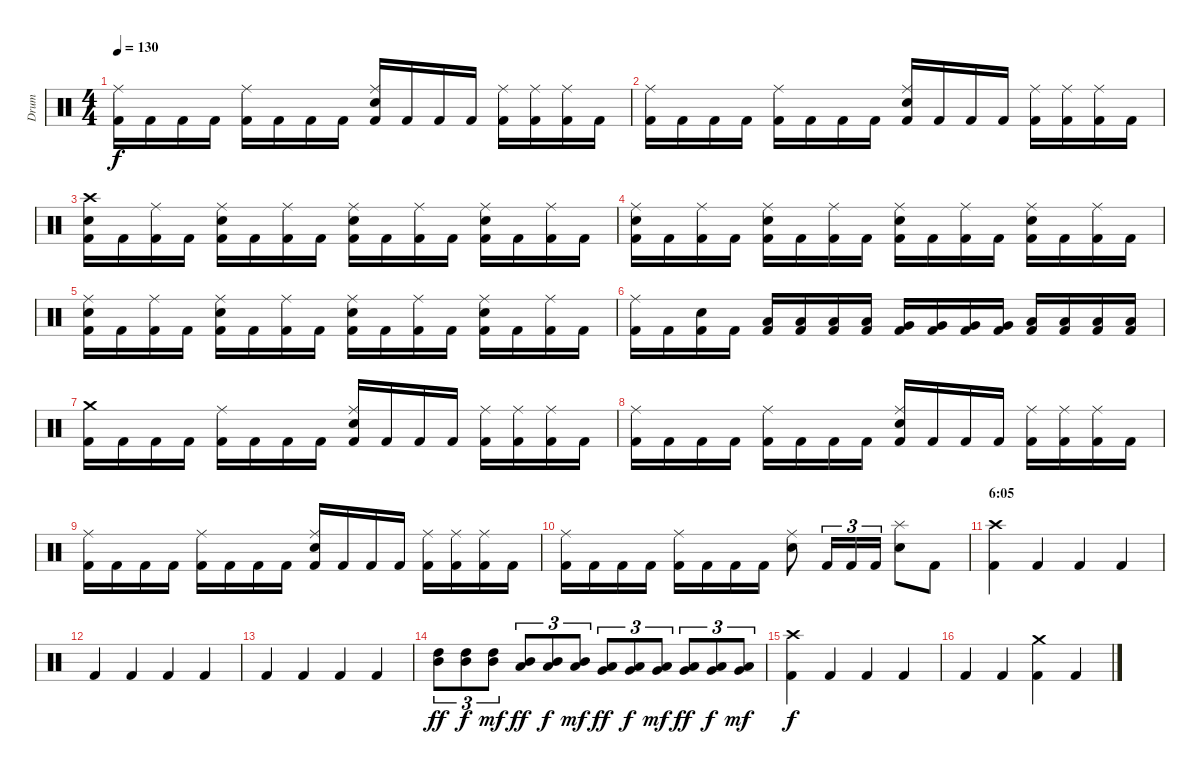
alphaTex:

\track ("Drum" "Drum") {instrument percussion}
\staff {score}
\articulation defaults
\ts (4 4)
\tempo 130
\clef neutral
\ks c
("Kick (hit) 2" "Ride (middle)").16{dy f} "Kick (hit) 2".16 "Kick (hit) 2".16 "Kick (hit) 2".16 ("Kick (hit) 2" "Ride (middle)").16 "Kick (hit) 2".16 "Kick (hit) 2".16 "Kick (hit) 2".16 ("Kick (hit) 2" "Electric Snare (hit)" "Ride (middle)").16 "Kick (hit) 2".16 "Kick (hit) 2".16 "Kick (hit) 2".16 ("Kick (hit) 2" "Ride (middle)").16 ("Kick (hit) 2" "Ride (middle)").16 ("Kick (hit) 2" "Ride (middle)").16 "Kick (hit) 2".16 |
("Kick (hit) 2" "Ride (middle)").16 "Kick (hit) 2".16 "Kick (hit) 2".16 "Kick (hit) 2".16 ("Kick (hit) 2" "Ride (middle)").16 "Kick (hit) 2".16 "Kick (hit) 2".16 "Kick (hit) 2".16 ("Kick (hit) 2" "Electric Snare (hit)" "Ride (middle)").16 "Kick (hit) 2".16 "Kick (hit) 2".16 "Kick (hit) 2".16 ("Kick (hit) 2" "Ride (middle)").16 ("Kick (hit) 2" "Ride (middle)").16 ("Kick (hit) 2" "Ride (middle)").16 "Kick (hit) 2".16 |
("Kick (hit) 2" "Electric Snare (hit)" "Crash high (hit)").16 "Kick (hit) 2".16 ("Kick (hit) 2" "Ride (middle)").16 "Kick (hit) 2".16 ("Kick (hit) 2" "Electric Snare (hit)" "Ride (middle)").16 "Kick (hit) 2".16 ("Kick (hit) 2" "Ride (middle)").16 "Kick (hit) 2".16 ("Kick (hit) 2" "Electric Snare (hit)" "Ride (middle)").16 "Kick (hit) 2".16 ("Kick (hit) 2" "Ride (middle)").16 "Kick (hit) 2".16 ("Kick (hit) 2" "Electric Snare (hit)" "Ride (middle)").16 "Kick (hit) 2".16 ("Kick (hit) 2" "Ride (middle)").16 "Kick (hit) 2".16 |
("Kick (hit) 2" "Electric Snare (hit)" "Ride (middle)").16 "Kick (hit) 2".16 ("Kick (hit) 2" "Ride (middle)").16 "Kick (hit) 2".16 ("Kick (hit) 2" "Electric Snare (hit)" "Ride (middle)").16 "Kick (hit) 2".16 ("Kick (hit) 2" "Ride (middle)").16 "Kick (hit) 2".16 ("Kick (hit) 2" "Electric Snare (hit)" "Ride (middle)").16 "Kick (hit) 2".16 ("Kick (hit) 2" "Ride (middle)").16 "Kick (hit) 2".16 ("Kick (hit) 2" "Electric Snare (hit)" "Ride (middle)").16 "Kick (hit) 2".16 ("Kick (hit) 2" "Ride (middle)").16 "Kick (hit) 2".16 |
("Kick (hit) 2" "Electric Snare (hit)" "Ride (middle)").16 "Kick (hit) 2".16 ("Kick (hit) 2" "Ride (middle)").16 "Kick (hit) 2".16 ("Kick (hit) 2" "Electric Snare (hit)" "Ride (middle)").16 "Kick (hit) 2".16 ("Kick (hit) 2" "Ride (middle)").16 "Kick (hit) 2".16 ("Kick (hit) 2" "Electric Snare (hit)" "Ride (middle)").16 "Kick (hit) 2".16 ("Kick (hit) 2" "Ride (middle)").16 "Kick (hit) 2".16 ("Kick (hit) 2" "Electric Snare (hit)" "Ride (middle)").16 "Kick (hit) 2".16 ("Kick (hit) 2" "Ride (middle)").16 "Kick (hit) 2".16 |
("Kick (hit) 2" "Ride (middle)").16 "Kick (hit) 2".16 ("Kick (hit) 2" "Electric Snare (hit)").16 "Kick (hit) 2".16 ("Kick (hit) 2" "Low Tom (hit)").16 ("Kick (hit) 2" "Low Tom (hit)").16 ("Kick (hit) 2" "Low Tom (hit)").16 ("Kick (hit) 2" "Low Tom (hit)").16 ("Kick (hit) 2" "Very Low Tom (hit)").16 ("Kick (hit) 2" "Very Low Tom (hit)").16 ("Kick (hit) 2" "Very Low Tom (hit)").16 ("Kick (hit) 2" "Very Low Tom (hit)").16 ("Kick (hit) 2" "Low Floor Tom (hit)").16 ("Kick (hit) 2" "Low Floor Tom (hit)").16 ("Kick (hit) 2" "Low Floor Tom (hit)").16 ("Kick (hit) 2" "Low Floor Tom (hit)").16 |
("Kick (hit) 2" "Crash medium (hit)").16 "Kick (hit) 2".16 "Kick (hit) 2".16 "Kick (hit) 2".16 ("Kick (hit) 2" "Ride (middle)").16 "Kick (hit) 2".16 "Kick (hit) 2".16 "Kick (hit) 2".16 ("Kick (hit) 2" "Electric Snare (hit)" "Ride (middle)").16 "Kick (hit) 2".16 "Kick (hit) 2".16 "Kick (hit) 2".16 ("Kick (hit) 2" "Ride (middle)").16 ("Kick (hit) 2" "Ride (middle)").16 ("Kick (hit) 2" "Ride (middle)").16 "Kick (hit) 2".16 |
("Kick (hit) 2" "Ride (middle)").16 "Kick (hit) 2".16 "Kick (hit) 2".16 "Kick (hit) 2".16 ("Kick (hit) 2" "Ride (middle)").16 "Kick (hit) 2".16 "Kick (hit) 2".16 "Kick (hit) 2".16 ("Kick (hit) 2" "Electric Snare (hit)" "Ride (middle)").16 "Kick (hit) 2".16 "Kick (hit) 2".16 "Kick (hit) 2".16 ("Kick (hit) 2" "Ride (middle)").16 ("Kick (hit) 2" "Ride (middle)").16 ("Kick (hit) 2" "Ride (middle)").16 "Kick (hit) 2".16 |
("Kick (hit) 2" "Ride (middle)").16 "Kick (hit) 2".16 "Kick (hit) 2".16 "Kick (hit) 2".16 ("Kick (hit) 2" "Ride (middle)").16 "Kick (hit) 2".16 "Kick (hit) 2".16 "Kick (hit) 2".16 ("Kick (hit) 2" "Electric Snare (hit)" "Ride (middle)").16 "Kick (hit) 2".16 "Kick (hit) 2".16 "Kick (hit) 2".16 ("Kick (hit) 2" "Ride (middle)").16 ("Kick (hit) 2" "Ride (middle)").16 ("Kick (hit) 2" "Ride (middle)").16 "Kick (hit) 2".16 |
("Kick (hit) 2" "Ride (middle)").16 "Kick (hit) 2".16 "Kick (hit) 2".16 "Kick (hit) 2".16 ("Kick (hit) 2" "Ride (middle)").16 "Kick (hit) 2".16 "Kick (hit) 2".16 "Kick (hit) 2".16 ("Electric Snare (hit)" "Ride (middle)").8 "Kick (hit) 2".16{tu (3 2)} "Kick (hit) 2".16{tu (3 2)} "Kick (hit) 2".16{tu (3 2)} ("Electric Snare (hit)" "Splash (hit)").8 "Kick (hit) 2".8 |
\section ("" "6:05")
("Kick (hit) 2" "Crash high (hit)").4 "Kick (hit) 2".4 "Kick (hit) 2".4 "Kick (hit) 2".4 |
"Kick (hit) 2".4 "Kick (hit) 2".4 "Kick (hit) 2".4 "Kick (hit) 2".4 |
"Kick (hit) 2".4 "Kick (hit) 2".4 "Kick (hit) 2".4 "Kick (hit) 2".4 |
("High Tom (hit)" "Mid Tom (hit)").8{tu (3 2) dy ff} ("High Tom (hit)" "Mid Tom (hit)").8{tu (3 2) dy f} ("High Tom (hit)" "Mid Tom (hit)").8{tu (3 2) dy mf} ("Mid Tom (hit)" "Low Tom (hit)").8{tu (3 2) dy ff} ("Mid Tom (hit)" "Low Tom (hit)").8{tu (3 2) dy f} ("Mid Tom (hit)" "Low Tom (hit)").8{tu (3 2) dy mf} ("Low Tom (hit)" "Very Low Tom (hit)").8{tu (3 2) dy ff} ("Low Tom (hit)" "Very Low Tom (hit)").8{tu (3 2) dy f} ("Low Tom (hit)" "Very Low Tom (hit)").8{tu (3 2) dy mf} ("Very Low Tom (hit)" "Low Floor Tom (hit)").8{tu (3 2) dy ff} ("Very Low Tom (hit)" "Low Floor Tom (hit)").8{tu (3 2) dy f} ("Very Low Tom (hit)" "Low Floor Tom (hit)").8{tu (3 2) dy mf} |
("Kick (hit) 2" "Crash high (hit)").4{dy f} "Kick (hit) 2".4 "Kick (hit) 2".4 "Kick (hit) 2".4 |
"Kick (hit) 2".4 "Kick (hit) 2".4 ("Kick (hit) 2" "Crash medium (hit)").4 "Kick (hit) 2".4
